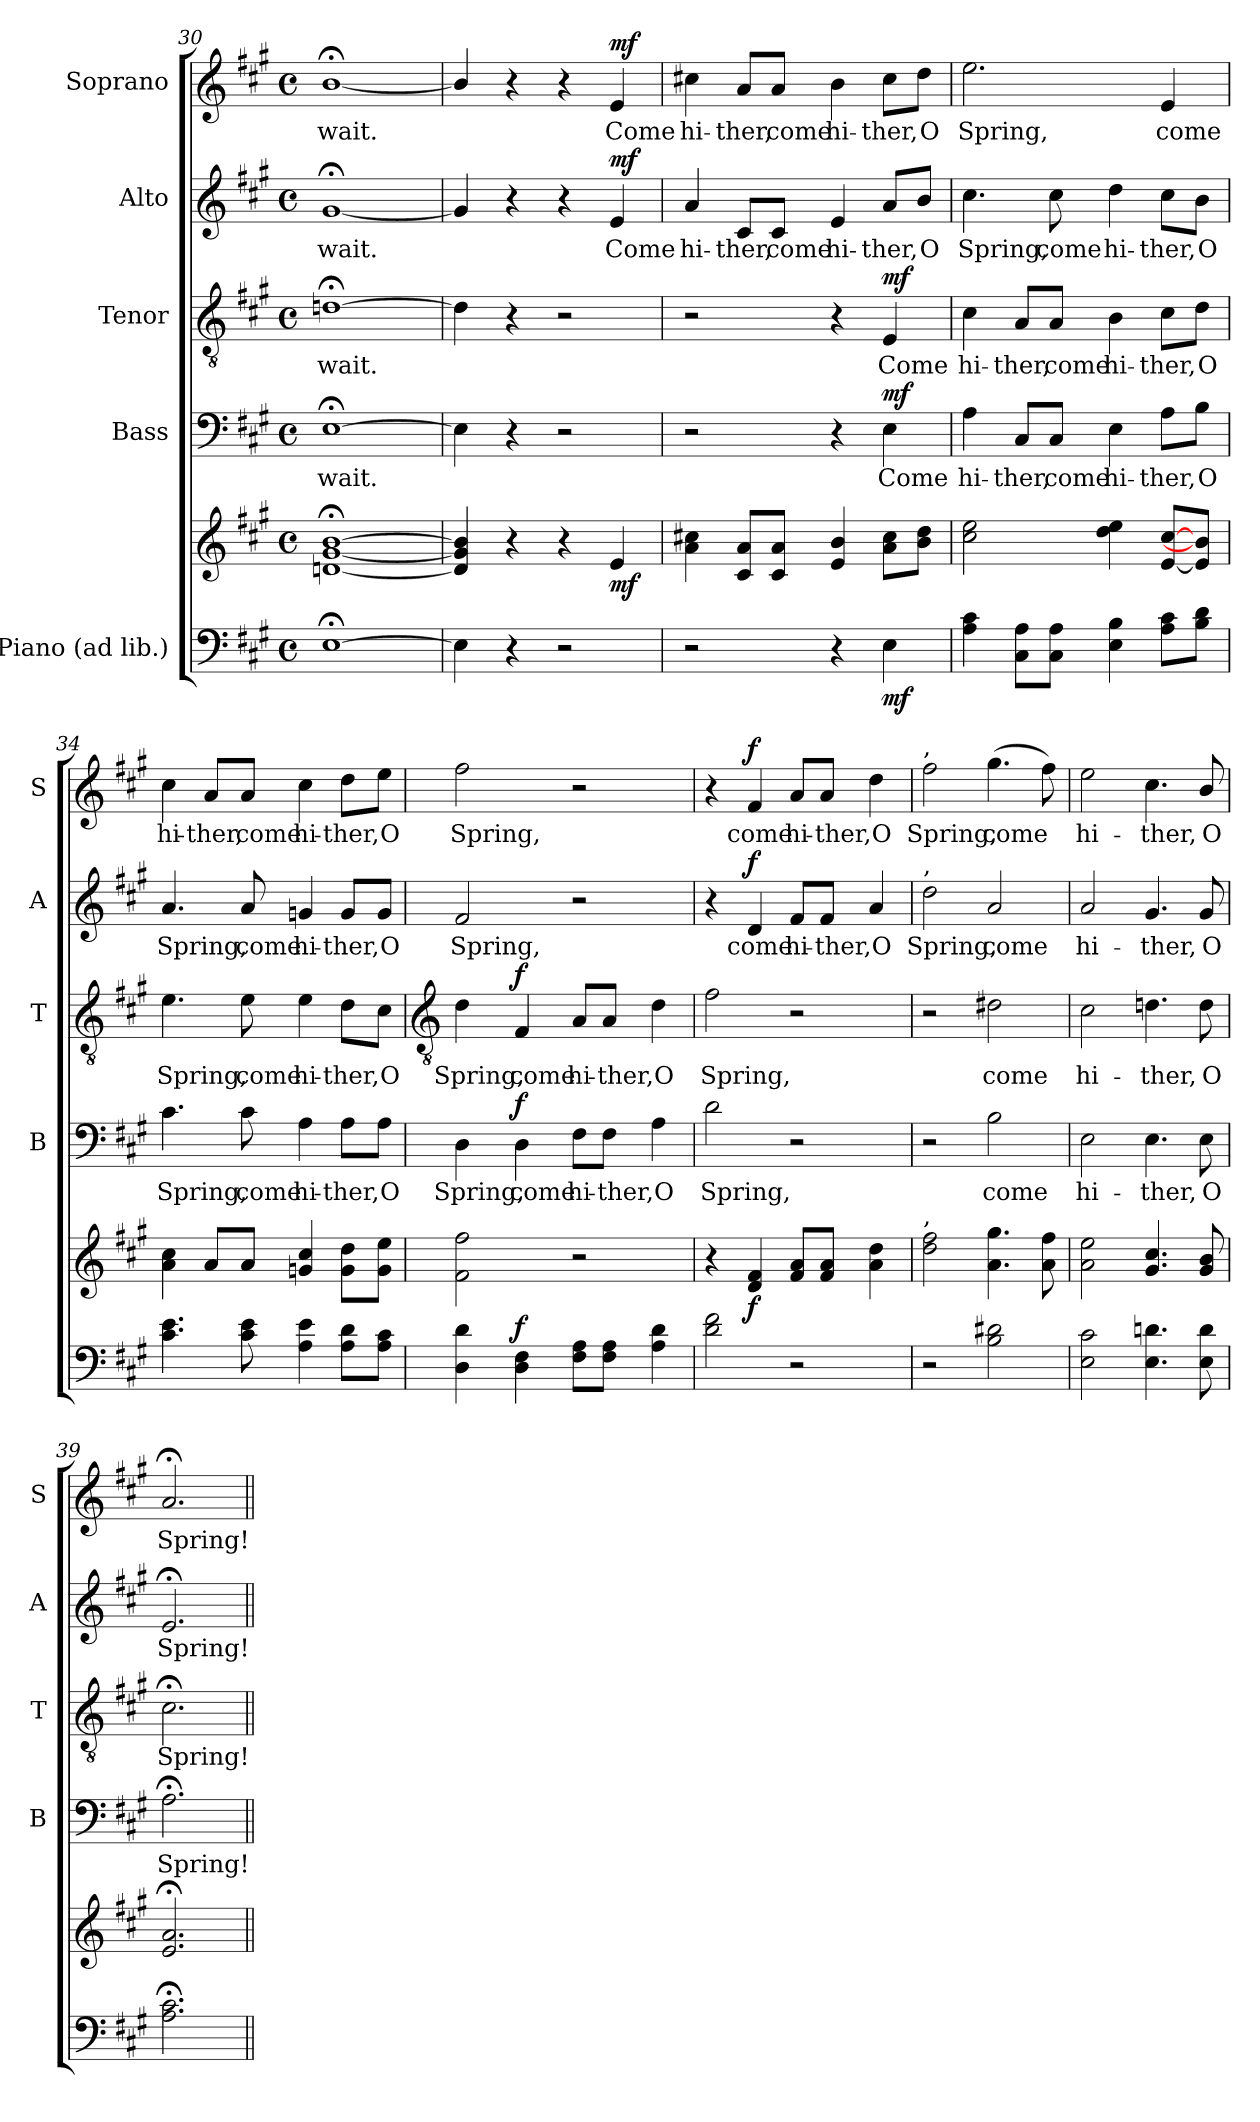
**kern	**kern	**dynam	**kern	**text	**dynam	**kern	**text	**dynam	**kern	**text	**dynam	**kern	**text	**dynam
*part5	*part5	*part5	*part4	*part4	*part4	*part3	*part3	*part3	*part2	*part2	*part2	*part1	*part1	*part1
*staff6	*staff5	*staff5/6	*staff4	*staff4	*staff4	*staff3	*staff3	*staff3	*staff2	*staff2	*staff2	*staff1	*staff1	*staff1
*I"Piano (ad lib.)	*	*	*I"Bass	*	*	*I"Tenor	*	*	*I"Alto	*	*	*I"Soprano	*	*
*	*	*	*I'B	*	*	*I'T	*	*	*I'A	*	*	*I'S	*	*
!!LO:LB:g=z
*clefF4	*clefG2	*	*clefF4	*	*	*clefGv2	*	*	*clefG2	*	*	*clefG2	*	*
*k[f#c#g#]	*k[f#c#g#]	*	*k[f#c#g#]	*	*	*k[f#c#g#]	*	*	*k[f#c#g#]	*	*	*k[f#c#g#]	*	*
*A:	*A:	*	*A:	*	*	*A:	*	*	*A:	*	*	*A:	*	*
*M4/4	*M4/4	*	*M4/4	*	*	*M4/4	*	*	*M4/4	*	*	*M4/4	*	*
*met(c)	*met(c)	*	*met(c)	*	*	*met(c)	*	*	*met(c)	*	*	*met(c)	*	*
=30	=30	=30	=30	=30	=30	=30	=30	=30	=30	=30	=30	=30	=30	=30
!	!	!	!	!LO:LY:b	!	!	!LO:LY:b	!	!	!LO:LY:b	!	!	!LO:LY:b	!
[1E;<	[1dn/;< [1g#/;< [1b/;<	.	[1E;<	wait.	.	[1dn;<	wait.	.	[1g#;<	wait.	.	[1b;</	wait.	.
=31	=31	=31	=31	=31	=31	=31	=31	=31	=31	=31	=31	=31	=31	=31
4E]	4d/] 4g#/] 4b/]	.	4E]	.	.	4d]	.	.	4g#]	.	.	4b/]	.	.
4r	4r	.	4r	.	.	4r	.	.	4r	.	.	4r	.	.
2r	4r	.	2r	.	.	2r	.	.	4r	.	.	4r	.	.
!	!	!LO:DY:b	!	!	!	!	!	!	!	!LO:LY:b	!LO:DY:b	!	!LO:LY:b	!LO:DY:b
.	4e	mf	.	.	.	.	.	.	4e	Come	mf	4e	Come	mf
=32	=32	=32	=32	=32	=32	=32	=32	=32	=32	=32	=32	=32	=32	=32
!	!	!	!	!	!	!	!	!	!	!LO:LY:b	!	!	!LO:LY:b	!
2r	4a 4cc#X	.	2r	.	.	2r	.	.	4a	hi-	.	4cc#X	hi-	.
!	!	!	!	!	!	!	!	!	!	!LO:LY:b	!	!	!LO:LY:b	!
.	8c# 8aL	.	.	.	.	.	.	.	8c#/L	-ther,	.	8a/L	-ther,	.
!	!	!	!	!	!	!	!	!	!	!LO:LY:b	!	!	!LO:LY:b	!
.	8c# 8aJ	.	.	.	.	.	.	.	8c#/J	come	.	8a/J	come	.
!	!	!	!	!	!	!	!	!	!	!LO:LY:b	!	!	!LO:LY:b	!
4r	4e 4b	.	4r	.	.	4r	.	.	4e	hi-	.	4b	hi-	.
!	!	!LO:DY:b=2	!	!LO:LY:b	!LO:DY:b	!	!LO:LY:b	!LO:DY:b	!	!LO:LY:b	!	!	!LO:LY:b	!
4E	8a 8cc#L	mf	4E	Come	mf	4E	Come	mf	8a/L	-ther,	.	8cc#\L	-ther,	.
!	!	!	!	!	!	!	!	!	!	!LO:LY:b	!	!	!LO:LY:b	!
.	8b 8ddJ	.	.	.	.	.	.	.	8b/J	O	.	8dd\J	O	.
=33	=33	=33	=33	=33	=33	=33	=33	=33	=33	=33	=33	=33	=33	=33
!	!	!	!	!LO:LY:b	!	!	!LO:LY:b	!	!	!LO:LY:b	!	!	!LO:LY:b	!
4A 4c#	2cc# 2ee	.	4A	hi-	.	4c#	hi-	.	4.cc#	Spring,	.	2.ee	Spring,	.
!	!	!	!	!LO:LY:b	!	!	!LO:LY:b	!	!	!	!	!	!	!
8C# 8AL	.	.	8C#/L	-ther,	.	8A/L	-ther,	.	.	.	.	.	.	.
!	!	!	!	!LO:LY:b	!	!	!LO:LY:b	!	!	!LO:LY:b	!	!	!	!
8C# 8AJ	.	.	8C#/J	come	.	8A/J	come	.	8cc#	come	.	.	.	.
!	!	!	!	!LO:LY:b	!	!	!LO:LY:b	!	!	!LO:LY:b	!	!	!	!
4E 4B	4dd 4ee	.	4E	hi-	.	4B	hi-	.	4dd	hi-	.	.	.	.
!	!	!	!	!LO:LY:b	!	!	!LO:LY:b	!	!	!LO:LY:b	!	!	!LO:LY:b	!
8A 8c#L	[8e [8cc#L	.	8A\L	-ther,	.	8c#\L	-ther,	.	8cc#\L	-ther,	.	4e	come	.
!	!	!	!	!LO:LY:b	!	!	!LO:LY:b	!	!	!LO:LY:b	!	!	!	!
8B 8dJ	8e] 8b]J	.	8B\J	O	.	8d\J	O	.	8b\J	O	.	.	.	.
=34	=34	=34	=34	=34	=34	=34	=34	=34	=34	=34	=34	=34	=34	=34
!	!	!	!	!LO:LY:b	!	!	!LO:LY:b	!	!	!LO:LY:b	!	!	!LO:LY:b	!
4.c# 4.e	4a 4cc#	.	4.c#	Spring,	.	4.e	Spring,	.	4.a	Spring,	.	4cc#	hi-	.
!	!	!	!	!	!	!	!	!	!	!	!	!	!LO:LY:b	!
.	8aL	.	.	.	.	.	.	.	.	.	.	8a/L	-ther,	.
!	!	!	!	!LO:LY:b	!	!	!LO:LY:b	!	!	!LO:LY:b	!	!	!LO:LY:b	!
8c# 8e	8aJ	.	8c#	come	.	8e	come	.	8a	come	.	8a/J	come	.
!	!	!	!	!LO:LY:b	!	!	!LO:LY:b	!	!	!LO:LY:b	!	!	!LO:LY:b	!
4A 4e	4gn 4cc#	.	4A	hi-	.	4e	hi-	.	4gn	hi-	.	4cc#	hi-	.
!	!	!	!	!LO:LY:b	!	!	!LO:LY:b	!	!	!LO:LY:b	!	!	!LO:LY:b	!
8A 8dL	8g 8ddL	.	8A\L	-ther,	.	8d\L	-ther,	.	8g/L	-ther,	.	8dd\L	-ther,	.
!	!	!	!	!LO:LY:b	!	!	!LO:LY:b	!	!	!LO:LY:b	!	!	!LO:LY:b	!
8A 8c#J	8g 8eeJ	.	8A\J	O	.	8c#\J	O	.	8g/J	O	.	8ee\J	O	.
!!LO:LB:g=z
=35	=35	=35	=35	=35	=35	=35	=35	=35	=35	=35	=35	=35	=35	=35
*	*	*	*	*	*	*clefGv2	*	*	*	*	*	*	*	*
!	!	!	!	!LO:LY:b	!	!	!LO:LY:b	!	!	!LO:LY:b	!	!	!LO:LY:b	!
4D 4d	2f# 2ff#	.	4D	Spring,	.	4d	Spring,	.	2f#	Spring,	.	2ff#	Spring,	.
!	!	!LO:DY:a=2	!	!LO:LY:b	!LO:DY:b	!	!LO:LY:b	!LO:DY:b	!	!	!	!	!	!
4D 4F#	.	f	4D	come	f	4F#	come	f	.	.	.	.	.	.
!	!	!	!	!LO:LY:b	!	!	!LO:LY:b	!	!	!	!	!	!	!
8F# 8AL	2r	.	8F#\L	hi-	.	8A/L	hi-	.	2r	.	.	2r	.	.
!	!	!	!	!LO:LY:b	!	!	!LO:LY:b	!	!	!	!	!	!	!
8F# 8AJ	.	.	8F#\J	-ther,	.	8A/J	-ther,	.	.	.	.	.	.	.
!	!	!	!	!LO:LY:b	!	!	!LO:LY:b	!	!	!	!	!	!	!
4A 4d	.	.	4A	O	.	4d	O	.	.	.	.	.	.	.
=36	=36	=36	=36	=36	=36	=36	=36	=36	=36	=36	=36	=36	=36	=36
!	!	!	!	!LO:LY:b	!	!	!LO:LY:b	!	!	!	!	!	!	!
2d 2f#	4r	.	2d	Spring,	.	2f#	Spring,	.	4r	.	.	4r	.	.
!	!	!LO:DY:b	!	!	!	!	!	!	!	!LO:LY:b	!LO:DY:b	!	!LO:LY:b	!LO:DY:b
.	4d 4f#	f	.	.	.	.	.	.	4d	come	f	4f#	come	f
!	!	!	!	!	!	!	!	!	!	!LO:LY:b	!	!	!LO:LY:b	!
2r	8f# 8aL	.	2r	.	.	2r	.	.	8f#/L	hi-	.	8a/L	hi-	.
!	!	!	!	!	!	!	!	!	!	!LO:LY:b	!	!	!LO:LY:b	!
.	8f# 8aJ	.	.	.	.	.	.	.	8f#/J	-ther,	.	8a/J	-ther,	.
!	!	!	!	!	!	!	!	!	!	!LO:LY:b	!	!	!LO:LY:b	!
.	4a 4dd	.	.	.	.	.	.	.	4a	O	.	4dd	O	.
=37	=37	=37	=37	=37	=37	=37	=37	=37	=37	=37	=37	=37	=37	=37
!	!	!	!	!	!	!	!	!	!	!	!	!LO:TX:a:t=,	!	!
!	!	!	!	!	!	!	!	!	!LO:TX:a:t=,	!	!	!	!	!
!	!LO:TX:a:t=,	!	!	!	!	!	!	!	!	!	!	!	!	!
!	!	!	!	!	!	!	!	!	!	!LO:LY:b	!	!	!LO:LY:b	!
2r	2dd 2ff#	.	2r	.	.	2r	.	.	2dd	Spring,	.	2ff#	Spring,	.
!	!	!	!	!LO:LY:b	!	!	!LO:LY:b	!	!	!LO:LY:b	!	!	!LO:LY:b	!
2B 2d#X	4.a 4.gg#	.	2B	come	.	2d#X	come	.	2a	come	.	(>4.gg#	come	.
.	8a 8ff#	.	.	.	.	.	.	.	.	.	.	8ff#)	.	.
=38	=38	=38	=38	=38	=38	=38	=38	=38	=38	=38	=38	=38	=38	=38
!	!	!	!	!LO:LY:b	!	!	!LO:LY:b	!	!	!LO:LY:b	!	!	!LO:LY:b	!
2E 2c#	2a 2ee	.	2E	hi-	.	2c#	hi-	.	2a	hi-	.	2ee	hi-	.
!	!	!	!	!LO:LY:b	!	!	!LO:LY:b	!	!	!LO:LY:b	!	!	!LO:LY:b	!
4.E 4.dn	4.g# 4.cc#	.	4.E	-ther,	.	4.dn	-ther,	.	4.g#	-ther,	.	4.cc#	-ther,	.
!	!	!	!	!LO:LY:b	!	!	!LO:LY:b	!	!	!LO:LY:b	!	!	!LO:LY:b	!
8E 8d	8g#/ 8b/	.	8E	O	.	8d	O	.	8g#	O	.	8b/	O	.
=39	=39	=39	=39	=39	=39	=39	=39	=39	=39	=39	=39	=39	=39	=39
!	!	!	!	!LO:LY:b	!	!	!LO:LY:b	!	!	!LO:LY:b	!	!	!LO:LY:b	!
2.A;< 2.c#;<	2.e;< 2.a;<	.	2.A;<	Spring!	.	2.c#;<	Spring!	.	2.e;<	Spring!	.	2.a;<	Spring!	.
=||	=||	=||	=||	=||	=||	=||	=||	=||	=||	=||	=||	=||	=||	=||
*-	*-	*-	*-	*-	*-	*-	*-	*-	*-	*-	*-	*-	*-	*-
